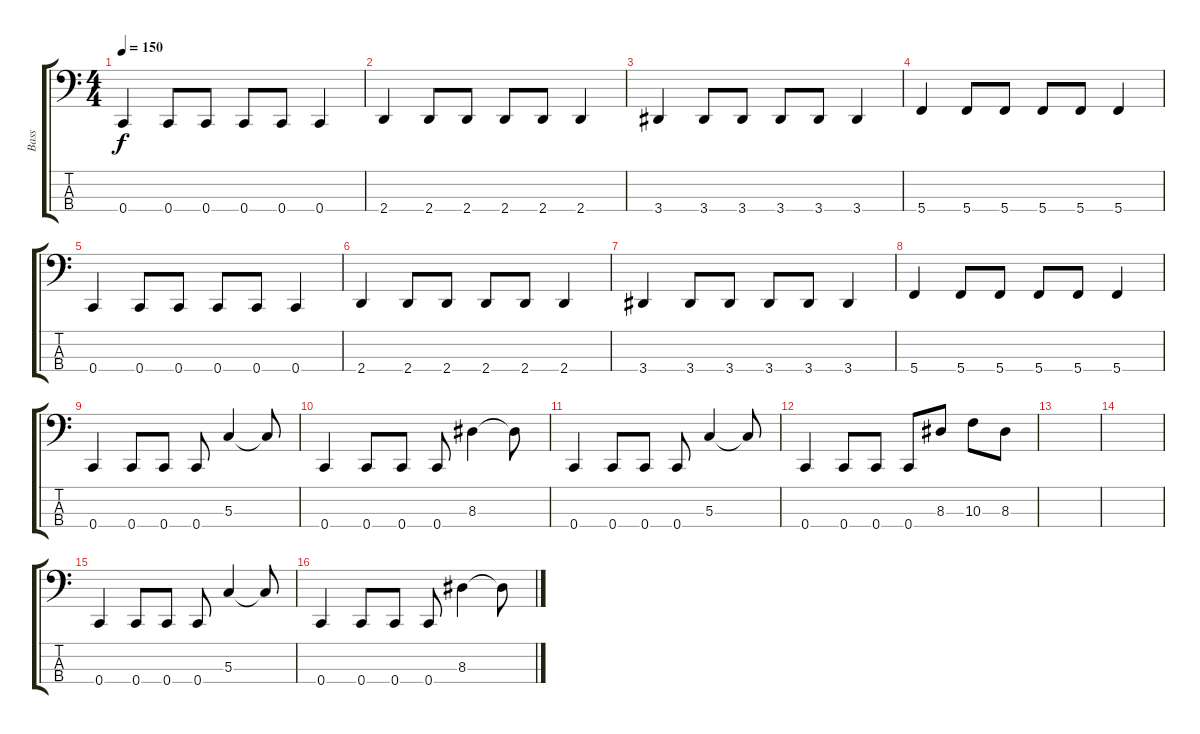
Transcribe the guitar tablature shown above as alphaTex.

\track ("Bass" "Bass") {instrument electricbassfinger}
\staff {score tabs}
\tuning (F2 C2 G1 C1) {hide}
\ts (4 4)
\tempo 150
\clef f4
\ks c
0.4.4{dy f} 0.4.8 0.4.8 0.4.8 0.4.8 0.4.4 |
2.4.4 2.4.8 2.4.8 2.4.8 2.4.8 2.4.4 |
3.4.4 3.4.8 3.4.8 3.4.8 3.4.8 3.4.4 |
5.4.4 5.4.8 5.4.8 5.4.8 5.4.8 5.4.4 |
0.4.4 0.4.8 0.4.8 0.4.8 0.4.8 0.4.4 |
2.4.4 2.4.8 2.4.8 2.4.8 2.4.8 2.4.4 |
3.4.4 3.4.8 3.4.8 3.4.8 3.4.8 3.4.4 |
5.4.4 5.4.8 5.4.8 5.4.8 5.4.8 5.4.4 |
0.4.4 0.4.8 0.4.8 0.4.8 5.3.4 5.3{t}.8 |
0.4.4 0.4.8 0.4.8 0.4.8 8.3.4 8.3{t}.8 |
0.4.4 0.4.8 0.4.8 0.4.8 5.3.4 5.3{t}.8 |
0.4.4 0.4.8 0.4.8 0.4.8 8.3.8 10.3.8 8.3.8 |
|
|
0.4.4 0.4.8 0.4.8 0.4.8 5.3.4 5.3{t}.8 |
0.4.4 0.4.8 0.4.8 0.4.8 8.3.4 8.3{t}.8
